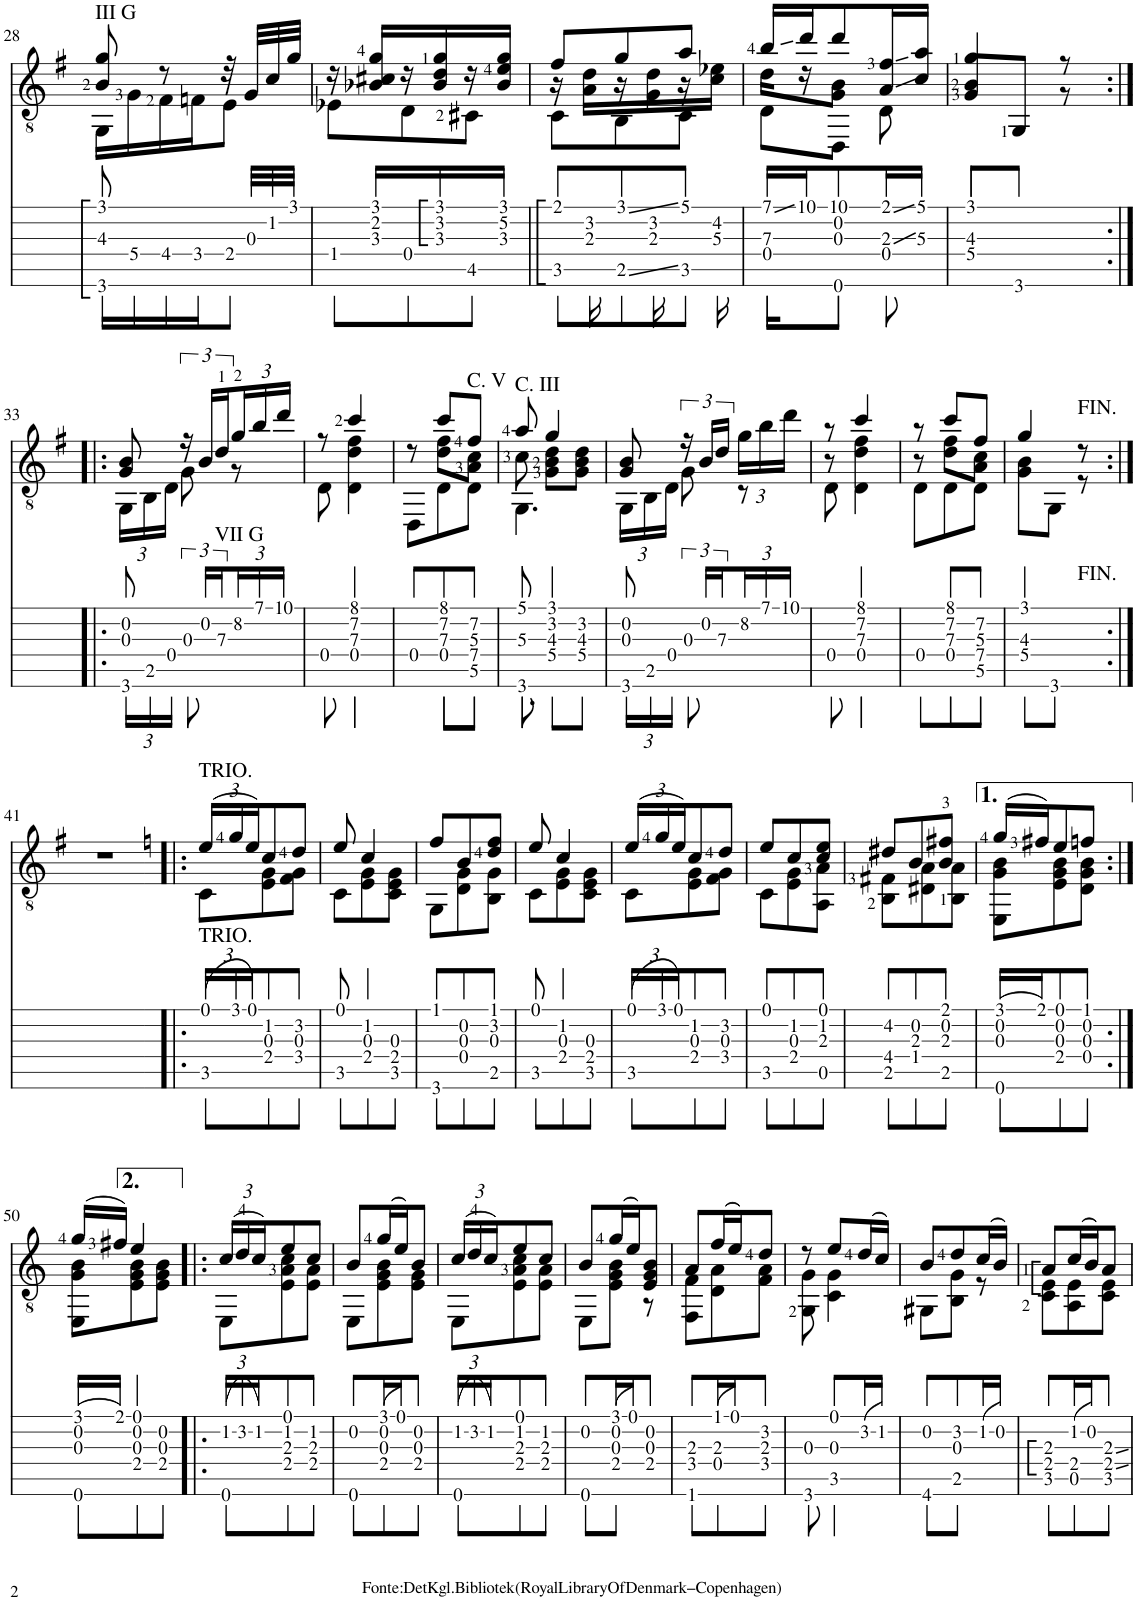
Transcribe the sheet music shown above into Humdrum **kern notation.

**kern	**kern
*part2	*part1
*staff2	*staff1
*I"Chitarra classica (Intavolatura)	*I"Guitar
!!LO:PB:g=z
*	*clefGv2
*k[f#]	*k[f#]
*M3/8	*M3/8
=28	=28
*^	*^
!	!	!LO:TX:a:t=III G	!
8B/ 8g/	16GG\LL	8B/ 8g/	16GG\LL
.	16G\	.	16G\
8r	16F#\	8r	16F#\
.	16Fn\J	.	16Fn\J
32r	8E\J	32r	8E\J
32G/LLL	.	32G/LLL	.
32c/	.	32c/	.
32g/JJJ	.	32g/JJJ	.
=29	=29	=29	=29
16r	8E-X\L	16r	8E-X\L
16B-X/ 16c#X/ 16g/LL	.	16B-X/ 16c#X/ 16g/LL	.
16r	8D\	16r	8D\
16B-/ 16d/ 16g/	.	16B-/ 16d/ 16g/	.
16r	8C#X\J	16r	8C#X\J
16B-/ 16e/ 16g/JJ	.	16B-/ 16e/ 16g/JJ	.
=30	=30	=30	=30
*	*^	*	*^
8f#/L	16r	8C\L	8f#/L	16r	8C\L
.	16A\ 16d\	.	.	16A\ 16d\LL	.
8g/	16ryy	8BB\	8g/	16r	8BB\
.	16A\ 16d\	.	.	16G\ 16d\	.
8a/J	16ryy	8C\J	8a/J	16r	8C\J
.	16c\ 16e-X\	.	.	16c\ 16e-X\JJ	.
=31	=31	=31	=31	=31	=31
16b/LL	16d\LL	8D\L	16b/LL	16d\LL	8D\L
16dd/J	16r	.	16dd/J	16r	.
8dd/	8G\ 8B\J	8DD\J	8dd/	8G\ 8B\J	8DD\J
16A/ 16f#/L	8ryy	8D\	16A/ 16f#/L	8ryy	8D\
16c/ 16a/JJ	.	.	16c/ 16a/JJ	.	.
*	*v	*v	*	*	*
*	*	*	*v	*v
=32	=32	=32	=32
4g/	8G/ 8B/L	4g/	8G/ 8B/L
.	8GG/J	.	8GG/J
8r	8r	8r	8r
!!LO:LB:g=z	!!
=33:|!|:	=33:|!|:	=33:|!|:	=33:|!|:
*	*Xbrackettup	*	*Xbrackettup
8G/ 8B/	24GG\LL	8G/ 8B/	24GG\LL
.	24BB\	.	24BB\
.	24D\JJ	.	24D\JJ
*brackettup	*	*brackettup	*
24r	8G\	24r	8G\
24B/LL	.	24B/LL	.
!LO:TX:a:t=VII G	!	!	!
24d/	.	24d/	.
*Xbrackettup	*	*Xbrackettup	*
24g/	8r	24g/	8r
24b/	.	24b/	.
24dd/JJ	.	24dd/JJ	.
=34	=34	=34	=34
*	*^	*	*^
8r	8ryy	8D\	8r	8ryy	8D\
4cc/	4d\ 4f#\	4D\	4cc/	4d\ 4f#\	4D\
=35	=35	=35	=35	=35	=35
8D/L	8ryy	8r	8r	8ryy	8DD\L
8cc/	8d\ 8f#\L	8D\L	8cc/L	8d\ 8f#\L	8D\
!	!	!	!LO:TX:a:t=C. V	!	!
8f#/J	8A\ 8c\J	8D\J	8f#/J	8A\ 8c\J	8D\J
=36	=36	=36	=36	=36	=36
!	!	!	!LO:TX:a:t=C. III	!	!
8a/	8c\	4.GG\	8a/	8c\	4.GG\
4g/	8G\ 8B\ 8d\L	.	4g/	8G\ 8B\ 8d\L	.
.	8G\ 8B\ 8d\J	.	.	8G\ 8B\ 8d\J	.
*	*v	*v	*	*	*
*	*	*	*v	*v
=37	=37	=37	=37
8G/ 8B/	24GG\LL	8G/ 8B/	24GG\LL
.	24BB\	.	24BB\
.	24D\JJ	.	24D\JJ
*brackettup	*	*brackettup	*
24r	8G\	24r	8G\
24B/LL	.	24B/LL	.
24d/	.	24d/JJ	.
*Xbrackettup	*	*Xbrackettup	*
24g/	8r	24g\LL	8r
24b/	.	24b\	.
24dd/JJ	.	24dd\JJ	.
=38	=38	=38	=38
*	*^	*	*^
8r	8r	8D\	8r	8r	8D\
4cc/	4d\ 4f#\	4D\	4cc/	4d\ 4f#\	4D\
=39	=39	=39	=39	=39	=39
8r	8r	8D\L	8r	8r	8D\L
8cc/L	8d\ 8f#\L	8D\	8cc/L	8d\ 8f#\L	8D\
8f#/J	8A\ 8c\J	8D\J	8f#/J	8A\ 8c\J	8D\J
*	*v	*v	*	*	*
*	*	*	*v	*v
=40	=40	=40	=40
4g/	8G\ 8B\L	4g/	8G\ 8B\L
.	8GG\J	.	8GG\J
!	!	!LO:TX:a:t=FIN.	!
!LO:TX:a:t=FIN.	!	!	!
8r	8r	8r	8r
*v	*v	*	*
*	*v	*v
!!LO:LB:g=z
=41:|!	=41:|!
4.r	4.r
=42!|:	=42!|:
*k[]	*k[]
*^	*^
!	!	!LO:TX:a:t=TRIO.	!
!LO:TX:a:t=TRIO.	!	!	!
(24e/LL	8C\L	(24e/LL	8C\L
24g/	.	24g/	.
24e/J)	.	24e/J)	.
8c/	8E\ 8G\	8c/	8E\ 8G\
8d/J	8F\ 8G\J	8d/J	8F\ 8G\J
=43	=43	=43	=43
8e/	8C\L	8e/	8C\L
4c/	8E\ 8G\	4c/	8E\ 8G\
.	8C\ 8E\ 8G\J	.	8C\ 8E\ 8G\J
=44	=44	=44	=44
8f/L	8GG\L	8f/L	8GG\L
8B/	8D\ 8G\	8B/	8D\ 8G\
8d/ 8f/J	8BB\ 8G\J	8d/ 8f/J	8BB\ 8G\J
=45	=45	=45	=45
8e/	8C\L	8e/	8C\L
4c/	8E\ 8G\	4c/	8E\ 8G\
.	8C\ 8E\ 8G\J	.	8C\ 8E\ 8G\J
=46	=46	=46	=46
(24e/LL	8C\L	(24e/LL	8C\L
24g/	.	24g/	.
24e/J)	.	24e/J)	.
8c/	8E\ 8G\	8c/	8E\ 8G\
8d/J	8F\ 8G\J	8d/J	8F\ 8G\J
=47	=47	=47	=47
8e/L	8C\L	8e/L	8C\L
8c/	8E\ 8G\	8c/	8E\ 8G\
8c/ 8e/J	8AA\ 8A\J	8c/ 8e/J	8AA\ 8A\J
=48	=48	=48	=48
8d#X/L	8BB\ 8F#X\L	8d#X/L	8BB\ 8F#X\L
8B/	8D#X\ 8A\	8B/	8D#X\ 8A\
8B/ 8f#X/J	8BB\ 8A\J	8B/ 8f#X/J	8BB\ 8A\J
=49	=49	=49	=49
(16g/LL	8EE\ 8G\ 8B\L	(16g/LL	8EE\ 8G\ 8B\L
16f#X/J)	.	16f#X/J)	.
8e/	8E\ 8G\ 8B\	8e/	8E\ 8G\ 8B\
8fn/J	8D\ 8G\ 8B\J	8fn/J	8D\ 8G\ 8B\J
!!LO:LB:g=z	!!
=50:|!	=50:|!	=50:|!	=50:|!
(16g/LL	8EE\ 8G\ 8B\L	(16g/LL	8EE\ 8G\ 8B\L
16f#X/JJ)	.	16f#X/JJ)	.
4e/	8E\ 8G\ 8B\	4e/	8E\ 8G\ 8B\
.	8E\ 8G\ 8B\J	.	8E\ 8G\ 8B\J
=51!|:	=51!|:	=51!|:	=51!|:
(24c/LL	8EE\L	(24c/LL	8EE\L
24d/	.	24d/	.
24c/J)	.	24c/J)	.
8e/	8E\ 8A\ 8c\	8e/	8E\ 8A\ 8c\
8c/J	8E\ 8A\J	8c/J	8E\ 8A\J
=52	=52	=52	=52
8B/L	8EE\L	8B/L	8EE\L
(16g/L	8E\ 8G\ 8B\	(16g/L	8E\ 8G\ 8B\
16e/J)	.	16e/J)	.
8B/J	8E\ 8G\J	8B/J	8E\ 8G\J
=53	=53	=53	=53
(24c/LL	8EE\L	(24c/LL	8EE\L
24d/	.	24d/	.
24c/J)	.	24c/J)	.
8e/	8E\ 8A\ 8c\	8e/	8E\ 8A\ 8c\
8c/J	8E\ 8A\J	8c/J	8E\ 8A\J
=54	=54	=54	=54
8B/L	8EE\L	8B/L	8EE\L
(16g/L	8E\ 8G\ 8B\J	(16g/L	8E\ 8G\ 8B\J
16e/J)	.	16e/J)	.
8E/ 8G/ 8B/J	8r	8E/ 8G/ 8B/J	8r
=55	=55	=55	=55
8A/L	8FF\ 8F\L	8A/L	8FF\ 8F\L
(16f/L	8D\ 8A\	(16f/L	8D\ 8A\
16e/J)	.	16e/J)	.
8d/J	8F\ 8A\J	8d/J	8F\ 8A\J
=56	=56	=56	=56
8r	8GG\ 8G\	8r	8GG\ 8G\
8e/L	4C\ 4G\	8e/L	4C\ 4G\
(16d/L	.	(16d/L	.
16c/JJ)	.	16c/JJ)	.
=57	=57	=57	=57
8B/L	8GG#X\L	8B/L	8GG#X\L
8d/	8BB\ 8G\J	8d/	8BB\ 8G\J
(16c/L	8r	(16c/L	8r
16B/JJ)	.	16B/JJ)	.
=58	=58	=58	=58
8A/L	8C\ 8E\L	8A/L	8C\ 8E\L
(16c/L	8AA\ 8E\	(16c/L	8AA\ 8E\
16B/J)	.	16B/J)	.
8A/J	8C\ 8E\J	8A/J	8C\ 8E\J
*v	*v	*	*
*	*v	*v
=	=
*-	*-
